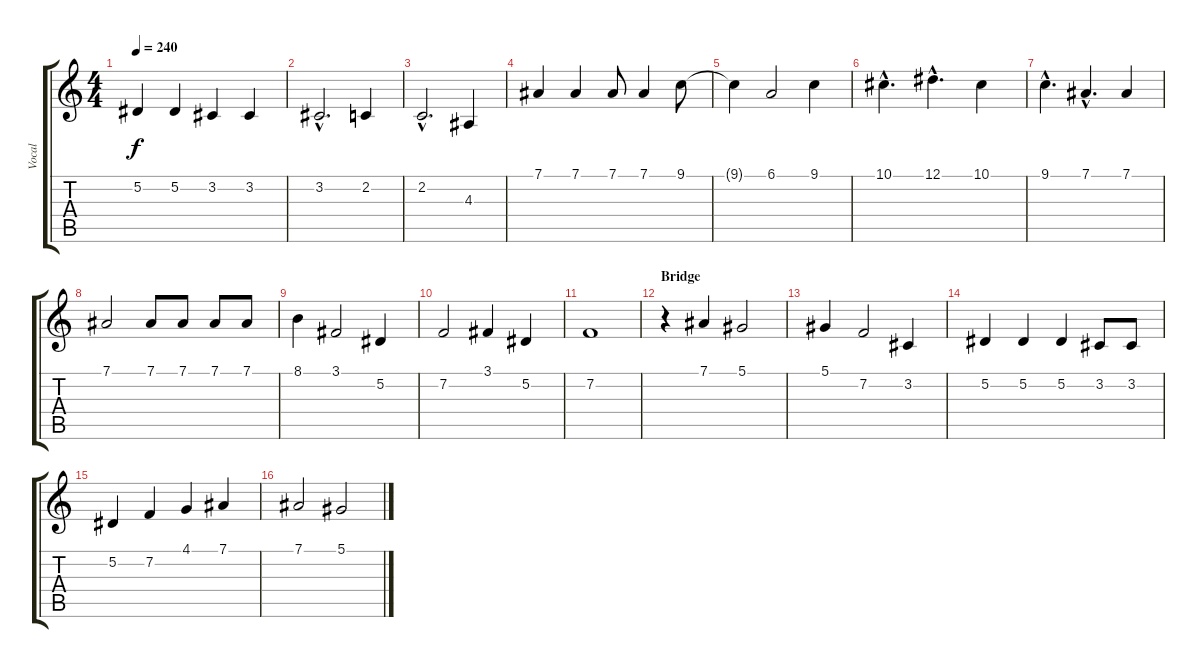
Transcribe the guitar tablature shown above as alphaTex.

\track ("Vocal" "Vocal") {instrument lead6voice}
\staff {score tabs}
\tuning (Eb4 Bb3 Gb3 Db3 Ab2 Eb2) {hide}
\ts (4 4)
\tempo 240
\clef g2
\ks c
5.2{t}.4{dy f} 5.2.4 3.2.4 3.2.4 |
3.2{hac}.2{d} 2.2.4 |
2.2{hac}.2{d} 4.3.4 |
7.1.4 7.1.4 7.1.8 7.1.4 9.1.8 |
9.1{t}.4 6.1.2 9.1.4 |
10.1{hac}.4{d} 12.1{hac}.4{d} 10.1.4 |
9.1{hac}.4{d} 7.1{hac}.4{d} 7.1.4 |
7.1.2 7.1.8 7.1.8 7.1.8 7.1.8 |
8.1.4 3.1.2 5.2.4 |
7.2.2 3.1.4 5.2.4 |
7.2.1 |
\section ("" "Bridge")
r.4 7.1.4 5.1.2 |
5.1.4 7.2.2 3.2.4 |
5.2.4 5.2.4 5.2.4 3.2.8 3.2.8 |
5.2.4 7.2.4 4.1.4 7.1.4 |
7.1.2 5.1.2
